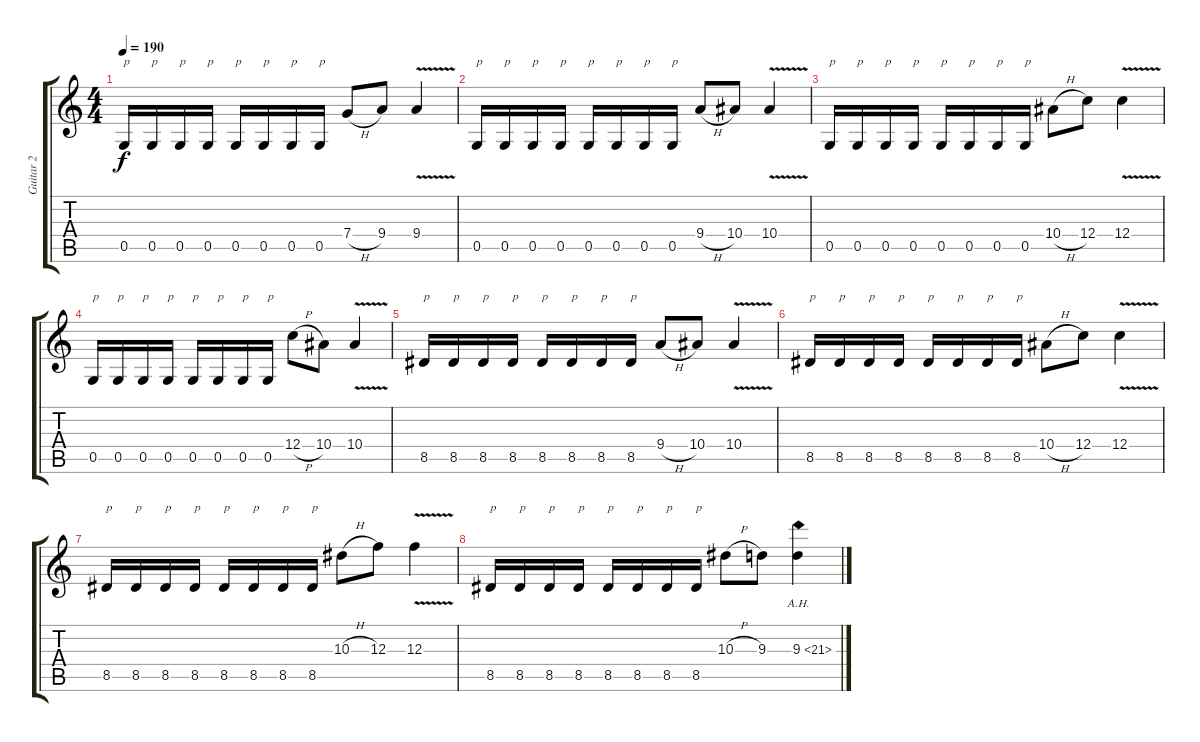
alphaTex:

\track ("Guitar 2" "Guitar 2") {instrument distortionguitar}
\staff {score tabs}
\tuning (D4 A3 F3 C3 G2 D2) {hide}
\ts (4 4)
\tempo 190
\clef g2
\ks c
0.5.16{txt "p" dy f} 0.5.16{txt "p"} 0.5.16{txt "p"} 0.5.16{txt "p"} 0.5.16{txt "p"} 0.5.16{txt "p"} 0.5.16{txt "p"} 0.5.16{txt "p"} 7.4{h}.8 9.4.8 9.4{v}.4 |
0.5.16{txt "p"} 0.5.16{txt "p"} 0.5.16{txt "p"} 0.5.16{txt "p"} 0.5.16{txt "p"} 0.5.16{txt "p"} 0.5.16{txt "p"} 0.5.16{txt "p"} 9.4{h}.8 10.4.8 10.4{v}.4 |
0.5.16{txt "p"} 0.5.16{txt "p"} 0.5.16{txt "p"} 0.5.16{txt "p"} 0.5.16{txt "p"} 0.5.16{txt "p"} 0.5.16{txt "p"} 0.5.16{txt "p"} 10.4{h}.8 12.4.8 12.4{v}.4 |
0.5.16{txt "p"} 0.5.16{txt "p"} 0.5.16{txt "p"} 0.5.16{txt "p"} 0.5.16{txt "p"} 0.5.16{txt "p"} 0.5.16{txt "p"} 0.5.16{txt "p"} 12.4{h}.8 10.4.8 10.4{v}.4 |
8.5.16{txt "p"} 8.5.16{txt "p"} 8.5.16{txt "p"} 8.5.16{txt "p"} 8.5.16{txt "p"} 8.5.16{txt "p"} 8.5.16{txt "p"} 8.5.16{txt "p"} 9.4{h}.8 10.4.8 10.4{v}.4 |
8.5.16{txt "p"} 8.5.16{txt "p"} 8.5.16{txt "p"} 8.5.16{txt "p"} 8.5.16{txt "p"} 8.5.16{txt "p"} 8.5.16{txt "p"} 8.5.16{txt "p"} 10.4{h}.8 12.4.8 12.4{v}.4 |
8.5.16{txt "p"} 8.5.16{txt "p"} 8.5.16{txt "p"} 8.5.16{txt "p"} 8.5.16{txt "p"} 8.5.16{txt "p"} 8.5.16{txt "p"} 8.5.16{txt "p"} 10.3{h}.8 12.3.8 12.3{v}.4 |
8.5.16{txt "p"} 8.5.16{txt "p"} 8.5.16{txt "p"} 8.5.16{txt "p"} 8.5.16{txt "p"} 8.5.16{txt "p"} 8.5.16{txt "p"} 8.5.16{txt "p"} 10.3{h}.8 9.3.8 9.3{ah 12}.4
